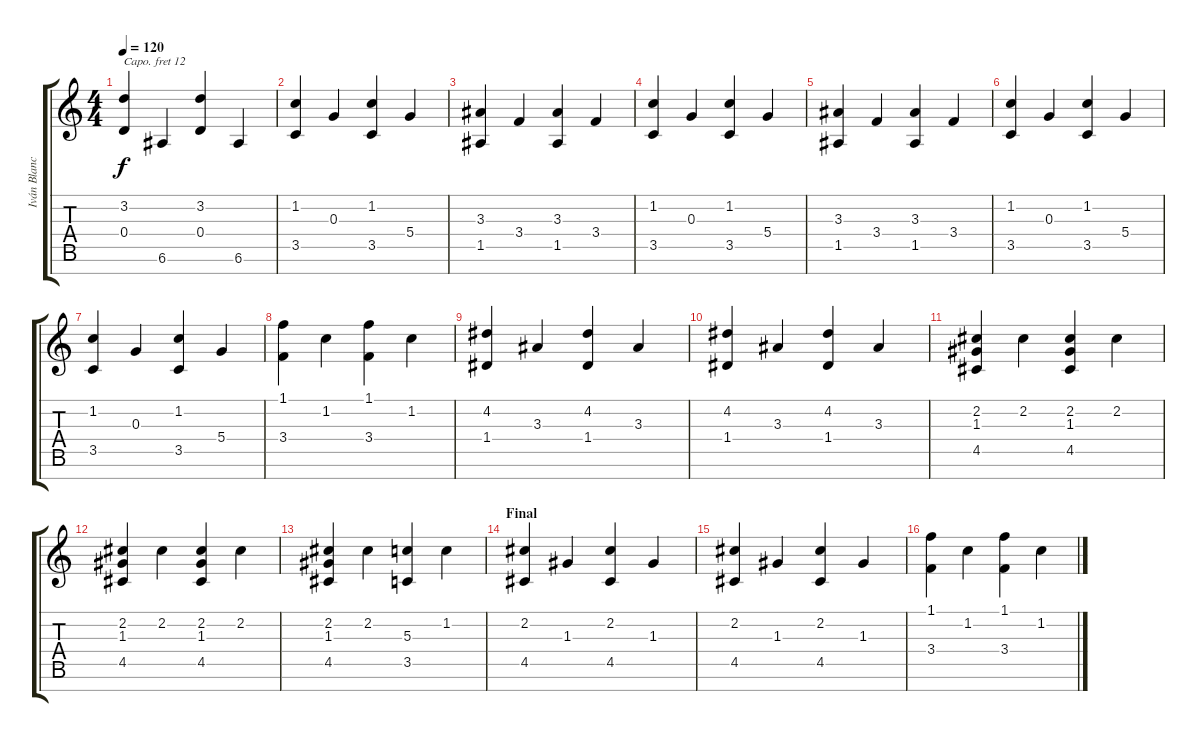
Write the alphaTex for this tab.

\track ("Iván Blanco (Piano \"mano derecha\")" "Iván Blanc") {instrument acousticgrandpiano}
\staff {score tabs}
\capo 12
\tuning (E4 B3 G3 D3 A2 E2 B1) {hide}
\ts (4 4)
\tempo 120
\clef g2
\ks c
(3.2 0.4).4{dy f} 6.6.4 (3.2 0.4).4 6.6.4 |
(1.2 3.5).4 0.3.4 (1.2 3.5).4 5.4.4 |
(3.3 1.5).4 3.4.4 (3.3 1.5).4 3.4.4 |
(1.2 3.5).4 0.3.4 (1.2 3.5).4 5.4.4 |
(3.3 1.5).4 3.4.4 (3.3 1.5).4 3.4.4 |
(1.2 3.5).4 0.3.4 (1.2 3.5).4 5.4.4 |
(1.2 3.5).4 0.3.4 (1.2 3.5).4 5.4.4 |
(1.1 3.4).4 1.2.4 (1.1 3.4).4 1.2.4 |
(4.2 1.4).4 3.3.4 (4.2 1.4).4 3.3.4 |
(4.2 1.4).4 3.3.4 (4.2 1.4).4 3.3.4 |
(2.2 1.3 4.5).4 2.2.4 (2.2 1.3 4.5).4 2.2.4 |
(2.2 1.3 4.5).4 2.2.4 (2.2 1.3 4.5).4 2.2.4 |
(2.2 1.3 4.5).4 2.2.4 (5.3 3.5).4 1.2.4 |
\section ("" "Final")
(2.2 4.5).4 1.3.4 (2.2 4.5).4 1.3.4 |
(2.2 4.5).4 1.3.4 (2.2 4.5).4 1.3.4 |
(1.1 3.4).4 1.2.4 (1.1 3.4).4 1.2.4
